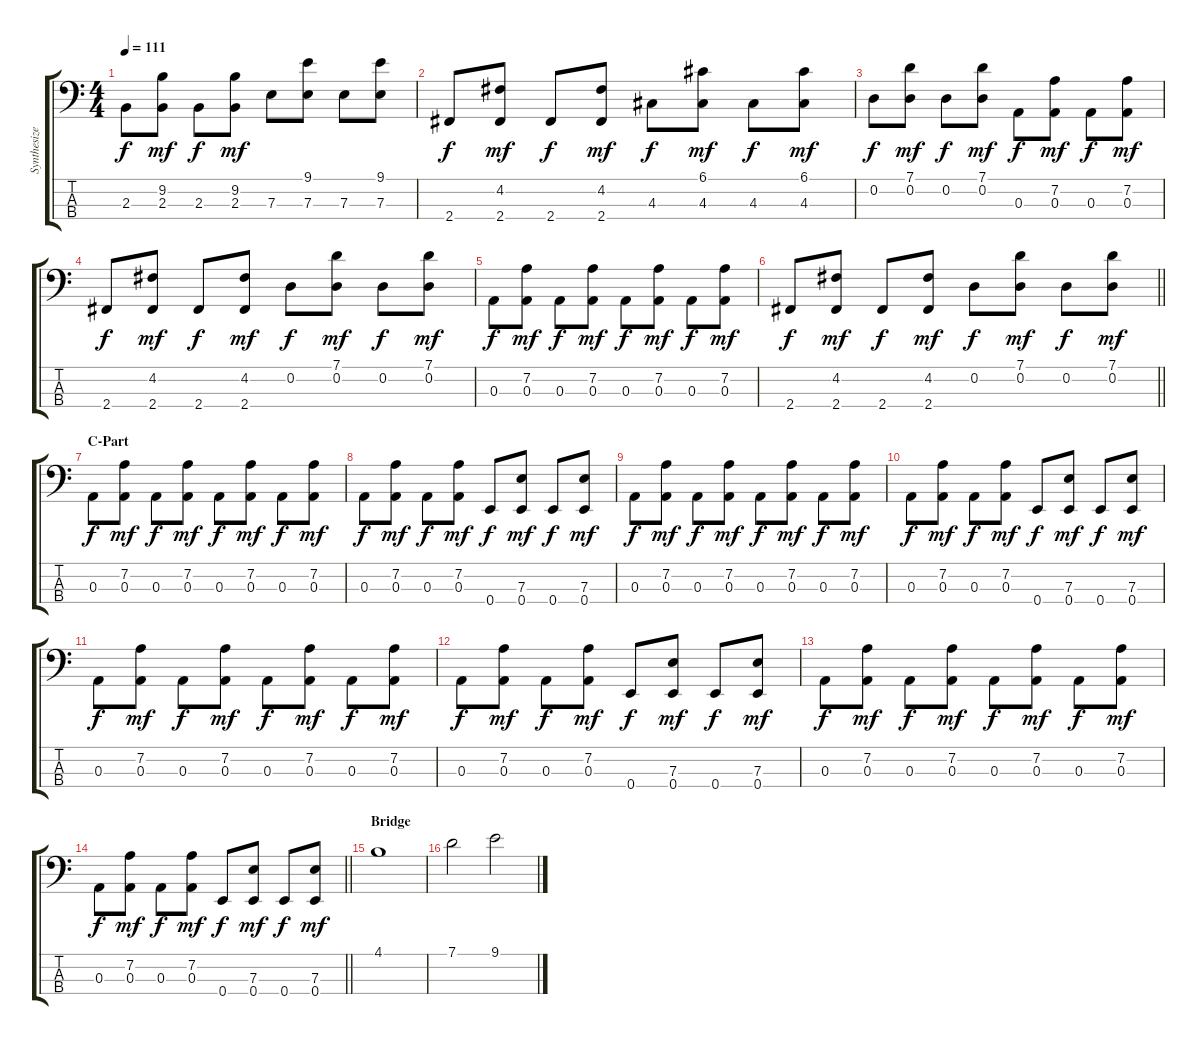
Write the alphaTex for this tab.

\track ("Synthesizer" "Synthesize") {instrument synthbass1}
\staff {score tabs}
\tuning (G2 D2 A1 E1) {hide}
\ts (4 4)
\tempo 111
\clef f4
\ks c
2.3.8{dy f} (9.2 2.3).8{dy mf} 2.3.8{dy f} (9.2 2.3).8{dy mf} 7.3.8 (9.1 7.3).8 7.3.8 (9.1 7.3).8 |
2.4.8{dy f} (4.2 2.4).8{dy mf} 2.4.8{dy f} (4.2 2.4).8{dy mf} 4.3.8{dy f} (6.1 4.3).8{dy mf} 4.3.8{dy f} (6.1 4.3).8{dy mf} |
0.2.8{dy f} (7.1 0.2).8{dy mf} 0.2.8{dy f} (7.1 0.2).8{dy mf} 0.3.8{dy f} (7.2 0.3).8{dy mf} 0.3.8{dy f} (7.2 0.3).8{dy mf} |
2.4.8{dy f} (4.2 2.4).8{dy mf} 2.4.8{dy f} (4.2 2.4).8{dy mf} 0.2.8{dy f} (7.1 0.2).8{dy mf} 0.2.8{dy f} (7.1 0.2).8{dy mf} |
0.3.8{dy f} (7.2 0.3).8{dy mf} 0.3.8{dy f} (7.2 0.3).8{dy mf} 0.3.8{dy f} (7.2 0.3).8{dy mf} 0.3.8{dy f} (7.2 0.3).8{dy mf} |
\barLineRight lightlight
2.4.8{dy f} (4.2 2.4).8{dy mf} 2.4.8{dy f} (4.2 2.4).8{dy mf} 0.2.8{dy f} (7.1 0.2).8{dy mf} 0.2.8{dy f} (7.1 0.2).8{dy mf} |
\section ("" "C-Part")
0.3.8{dy f} (7.2 0.3).8{dy mf} 0.3.8{dy f} (7.2 0.3).8{dy mf} 0.3.8{dy f} (7.2 0.3).8{dy mf} 0.3.8{dy f} (7.2 0.3).8{dy mf} |
0.3.8{dy f} (7.2 0.3).8{dy mf} 0.3.8{dy f} (7.2 0.3).8{dy mf} 0.4.8{dy f} (7.3 0.4).8{dy mf} 0.4.8{dy f} (7.3 0.4).8{dy mf} |
0.3.8{dy f} (7.2 0.3).8{dy mf} 0.3.8{dy f} (7.2 0.3).8{dy mf} 0.3.8{dy f} (7.2 0.3).8{dy mf} 0.3.8{dy f} (7.2 0.3).8{dy mf} |
0.3.8{dy f} (7.2 0.3).8{dy mf} 0.3.8{dy f} (7.2 0.3).8{dy mf} 0.4.8{dy f} (7.3 0.4).8{dy mf} 0.4.8{dy f} (7.3 0.4).8{dy mf} |
0.3.8{dy f} (7.2 0.3).8{dy mf} 0.3.8{dy f} (7.2 0.3).8{dy mf} 0.3.8{dy f} (7.2 0.3).8{dy mf} 0.3.8{dy f} (7.2 0.3).8{dy mf} |
0.3.8{dy f} (7.2 0.3).8{dy mf} 0.3.8{dy f} (7.2 0.3).8{dy mf} 0.4.8{dy f} (7.3 0.4).8{dy mf} 0.4.8{dy f} (7.3 0.4).8{dy mf} |
0.3.8{dy f} (7.2 0.3).8{dy mf} 0.3.8{dy f} (7.2 0.3).8{dy mf} 0.3.8{dy f} (7.2 0.3).8{dy mf} 0.3.8{dy f} (7.2 0.3).8{dy mf} |
\barLineRight lightlight
0.3.8{dy f} (7.2 0.3).8{dy mf} 0.3.8{dy f} (7.2 0.3).8{dy mf} 0.4.8{dy f} (7.3 0.4).8{dy mf} 0.4.8{dy f} (7.3 0.4).8{dy mf} |
\section ("" "Bridge")
4.1.1 |
7.1.2 9.1.2
